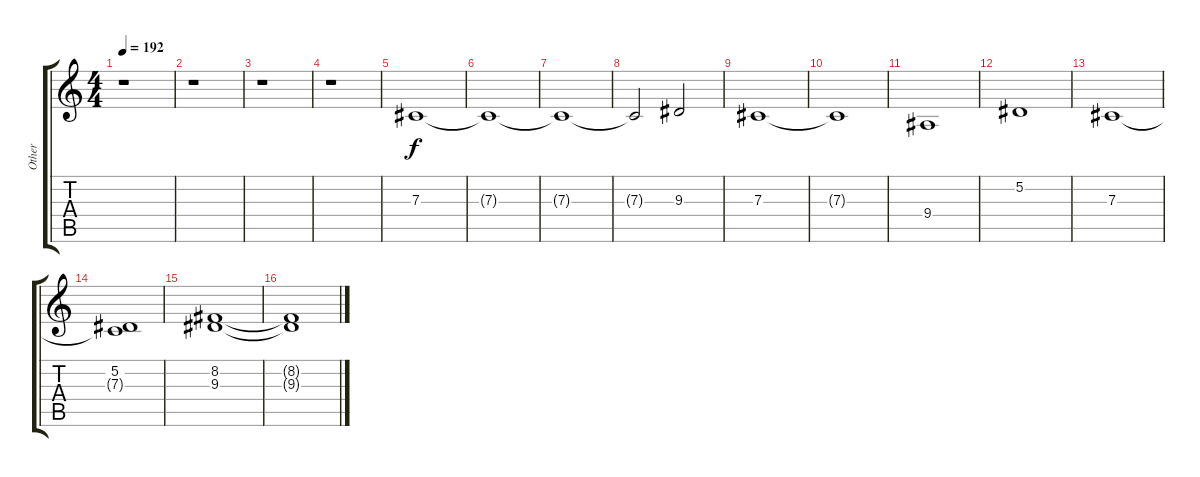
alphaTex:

\track ("Other" "Other") {instrument glockenspiel}
\staff {score tabs}
\tuning (Eb4 Bb3 Gb3 Db3 Ab2 Eb2) {hide}
\ts (4 4)
\tempo 192
\clef g2
\ks c
r.1{dy f} |
r.1 |
r.1 |
r.1 |
7.3.1{instrument choiraahs} |
7.3{t}.1 |
7.3{t}.1 |
7.3{t}.2 9.3.2 |
7.3.1 |
7.3{t}.1 |
9.4.1 |
5.2.1 |
7.3.1 |
(5.2 7.3{t}).1 |
(8.2 9.3).1 |
(8.2{t} 9.3{t}).1
